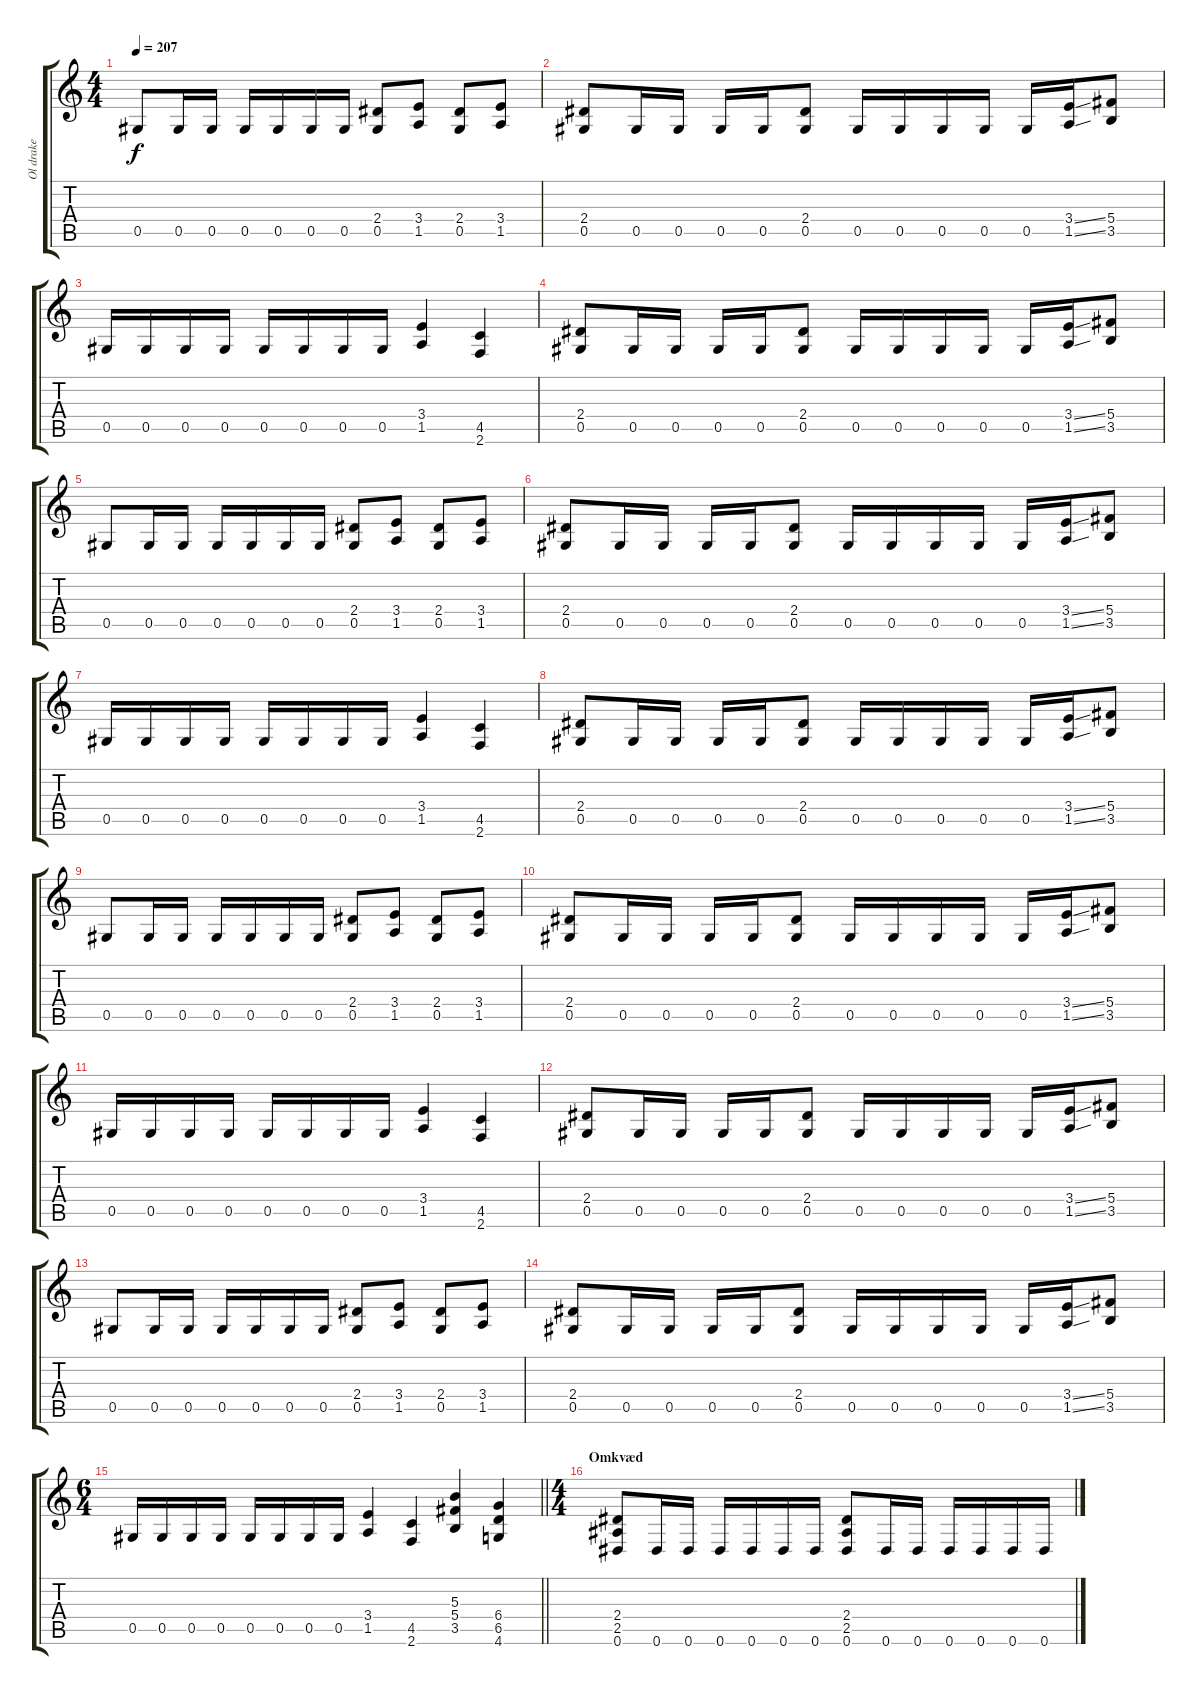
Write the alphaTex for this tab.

\track ("Ol drake" "Ol drake") {instrument distortionguitar}
\staff {score tabs}
\tuning (Eb4 Bb3 Gb3 Db3 Ab2 Eb2) {hide}
\ts (4 4)
\tempo 207
\clef g2
\ks c
0.5.8{dy f} 0.5.16 0.5.16 0.5.16 0.5.16 0.5.16 0.5.16 (2.4 0.5).8 (3.4 1.5).8 (2.4 0.5).8 (3.4 1.5).8 |
(2.4 0.5).8 0.5.16 0.5.16 0.5.16 0.5.16 (2.4 0.5).8 0.5.16 0.5.16 0.5.16 0.5.16 0.5.16 (3.4{ss} 1.5{ss}).16 (5.4 3.5).8 |
0.5.16 0.5.16 0.5.16 0.5.16 0.5.16 0.5.16 0.5.16 0.5.16 (3.4 1.5).4 (4.5 2.6).4 |
(2.4 0.5).8 0.5.16 0.5.16 0.5.16 0.5.16 (2.4 0.5).8 0.5.16 0.5.16 0.5.16 0.5.16 0.5.16 (3.4{ss} 1.5{ss}).16 (5.4 3.5).8 |
0.5.8 0.5.16 0.5.16 0.5.16 0.5.16 0.5.16 0.5.16 (2.4 0.5).8 (3.4 1.5).8 (2.4 0.5).8 (3.4 1.5).8 |
(2.4 0.5).8 0.5.16 0.5.16 0.5.16 0.5.16 (2.4 0.5).8 0.5.16 0.5.16 0.5.16 0.5.16 0.5.16 (3.4{ss} 1.5{ss}).16 (5.4 3.5).8 |
0.5.16 0.5.16 0.5.16 0.5.16 0.5.16 0.5.16 0.5.16 0.5.16 (3.4 1.5).4 (4.5 2.6).4 |
(2.4 0.5).8 0.5.16 0.5.16 0.5.16 0.5.16 (2.4 0.5).8 0.5.16 0.5.16 0.5.16 0.5.16 0.5.16 (3.4{ss} 1.5{ss}).16 (5.4 3.5).8 |
0.5.8 0.5.16 0.5.16 0.5.16 0.5.16 0.5.16 0.5.16 (2.4 0.5).8 (3.4 1.5).8 (2.4 0.5).8 (3.4 1.5).8 |
(2.4 0.5).8 0.5.16 0.5.16 0.5.16 0.5.16 (2.4 0.5).8 0.5.16 0.5.16 0.5.16 0.5.16 0.5.16 (3.4{ss} 1.5{ss}).16 (5.4 3.5).8 |
0.5.16 0.5.16 0.5.16 0.5.16 0.5.16 0.5.16 0.5.16 0.5.16 (3.4 1.5).4 (4.5 2.6).4 |
(2.4 0.5).8 0.5.16 0.5.16 0.5.16 0.5.16 (2.4 0.5).8 0.5.16 0.5.16 0.5.16 0.5.16 0.5.16 (3.4{ss} 1.5{ss}).16 (5.4 3.5).8 |
0.5.8 0.5.16 0.5.16 0.5.16 0.5.16 0.5.16 0.5.16 (2.4 0.5).8 (3.4 1.5).8 (2.4 0.5).8 (3.4 1.5).8 |
(2.4 0.5).8 0.5.16 0.5.16 0.5.16 0.5.16 (2.4 0.5).8 0.5.16 0.5.16 0.5.16 0.5.16 0.5.16 (3.4{ss} 1.5{ss}).16 (5.4 3.5).8 |
\ts (6 4)
\barLineRight lightlight
0.5.16 0.5.16 0.5.16 0.5.16 0.5.16 0.5.16 0.5.16 0.5.16 (3.4 1.5).4 (4.5 2.6).4 (5.3 5.4 3.5).4 (6.4 6.5 4.6).4 |
\ts (4 4)
\section ("" "Omkvæd")
(2.4 2.5 0.6).8 0.6.16 0.6.16 0.6.16 0.6.16 0.6.16 0.6.16 (2.4 2.5 0.6).8 0.6.16 0.6.16 0.6.16 0.6.16 0.6.16 0.6{sl}.16
